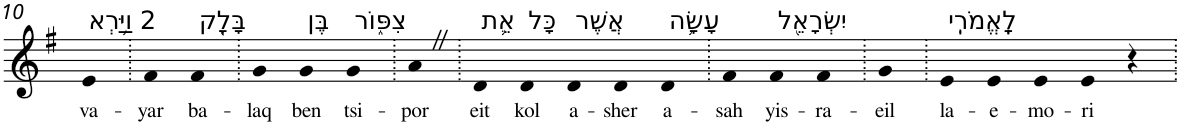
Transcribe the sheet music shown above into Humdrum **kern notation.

**kern	**text
*part1	*part1
*staff1	*staff1
*I"Piano	*
*I'Pno	*
!!LO:PB:g=z
*clefG2	*
*k[f#]	*
*G:	*
=10	=10
!LO:TX:a:t=2 וַיַּ֥רְא	!
!	!LO:LY:b
4e	va-
=11.	=11.
!	!LO:LY:b
4f#	-yar
!LO:TX:a:t=בָּלָ֖ק	!
!	!LO:LY:b
4f#	ba-
=12.	=12.
!	!LO:LY:b
4g	-laq
!LO:TX:a:t=בֶּן	!
!	!LO:LY:b
4g	ben
!LO:TX:a:t=צִפּ֑וֹר	!
!	!LO:LY:b
4g	tsi-
=13.	=13.
!	!LO:LY:b
4aZ	-por
=14.	=14.
!LO:TX:a:t=אֵ֛ת	!
!	!LO:LY:b
4d	eit
!LO:TX:a:t=כָּל	!
!	!LO:LY:b
4d	kol
!LO:TX:a:t=אֲשֶׁר	!
!	!LO:LY:b
4d	a-
!	!LO:LY:b
4d	-sher
!LO:TX:a:t=עָשָׂ֥ה	!
!	!LO:LY:b
4d	a-
=15.	=15.
!	!LO:LY:b
4f#	-sah
!LO:TX:a:t=יִשְׂרָאֵ֖ל	!
!	!LO:LY:b
4f#	yis-
!	!LO:LY:b
4f#	-ra-
=16.	=16.
!	!LO:LY:b
4g	-eil
=17.	=17.
!LO:TX:a:t=לָֽאֱמֹרִֽי	!
!	!LO:LY:b
4e	la-
!	!LO:LY:b
4e	-e-
!	!LO:LY:b
4e	-mo-
!	!LO:LY:b
4e	-ri
4r	.
=.	=.
*-	*-
